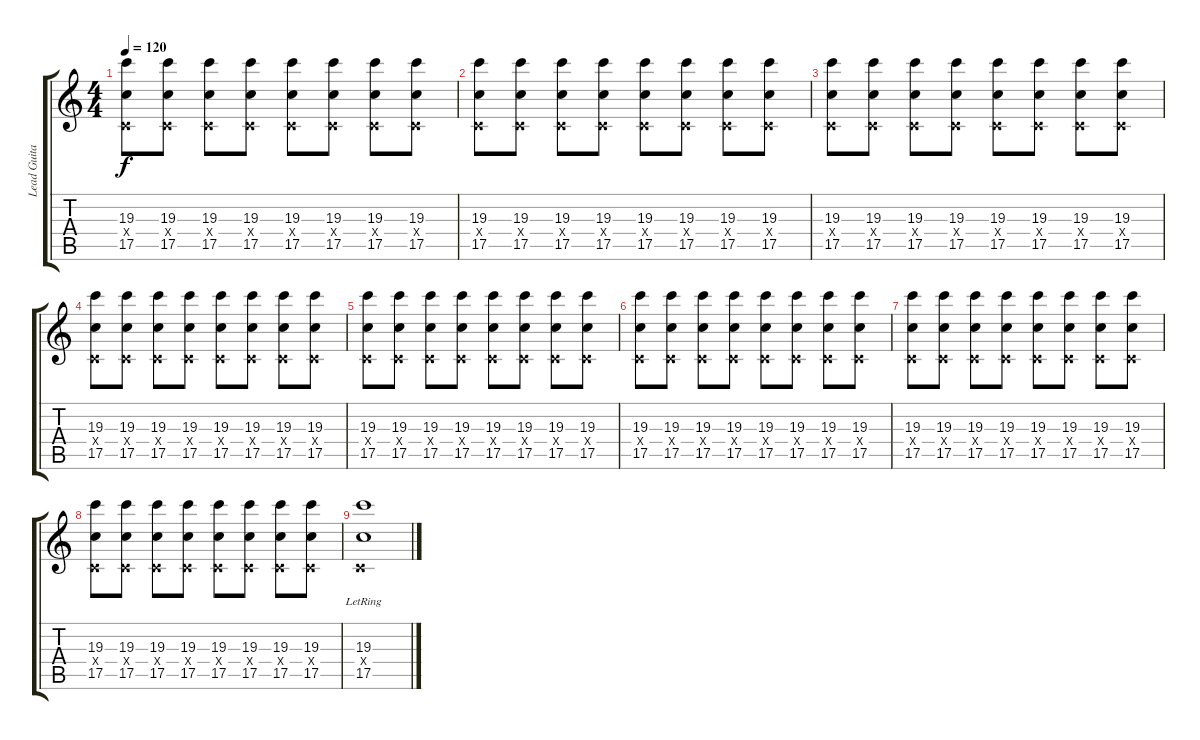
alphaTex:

\track ("Lead Guitar" "Lead Guita") {instrument distortionguitar}
\staff {score tabs}
\tuning (D4 A3 F3 C3 G2 C2) {hide}
\ts (4 4)
\tempo 120
\clef g2
\ks c
(19.3 0.4{x} 17.5).8{dy f} (19.3 0.4{x} 17.5).8 (19.3 0.4{x} 17.5).8 (19.3 0.4{x} 17.5).8 (19.3 0.4{x} 17.5).8 (19.3 0.4{x} 17.5).8 (19.3 0.4{x} 17.5).8 (19.3 0.4{x} 17.5).8 |
(19.3 0.4{x} 17.5).8 (19.3 0.4{x} 17.5).8 (19.3 0.4{x} 17.5).8 (19.3 0.4{x} 17.5).8 (19.3 0.4{x} 17.5).8 (19.3 0.4{x} 17.5).8 (19.3 0.4{x} 17.5).8 (19.3 0.4{x} 17.5).8 |
(19.3 0.4{x} 17.5).8 (19.3 0.4{x} 17.5).8 (19.3 0.4{x} 17.5).8 (19.3 0.4{x} 17.5).8 (19.3 0.4{x} 17.5).8 (19.3 0.4{x} 17.5).8 (19.3 0.4{x} 17.5).8 (19.3 0.4{x} 17.5).8 |
(19.3 0.4{x} 17.5).8 (19.3 0.4{x} 17.5).8 (19.3 0.4{x} 17.5).8 (19.3 0.4{x} 17.5).8 (19.3 0.4{x} 17.5).8 (19.3 0.4{x} 17.5).8 (19.3 0.4{x} 17.5).8 (19.3 0.4{x} 17.5).8 |
(19.3 0.4{x} 17.5).8 (19.3 0.4{x} 17.5).8 (19.3 0.4{x} 17.5).8 (19.3 0.4{x} 17.5).8 (19.3 0.4{x} 17.5).8 (19.3 0.4{x} 17.5).8 (19.3 0.4{x} 17.5).8 (19.3 0.4{x} 17.5).8 |
(19.3 0.4{x} 17.5).8 (19.3 0.4{x} 17.5).8 (19.3 0.4{x} 17.5).8 (19.3 0.4{x} 17.5).8 (19.3 0.4{x} 17.5).8 (19.3 0.4{x} 17.5).8 (19.3 0.4{x} 17.5).8 (19.3 0.4{x} 17.5).8 |
(19.3 0.4{x} 17.5).8 (19.3 0.4{x} 17.5).8 (19.3 0.4{x} 17.5).8 (19.3 0.4{x} 17.5).8 (19.3 0.4{x} 17.5).8 (19.3 0.4{x} 17.5).8 (19.3 0.4{x} 17.5).8 (19.3 0.4{x} 17.5).8 |
(19.3 0.4{x} 17.5).8 (19.3 0.4{x} 17.5).8 (19.3 0.4{x} 17.5).8 (19.3 0.4{x} 17.5).8 (19.3 0.4{x} 17.5).8 (19.3 0.4{x} 17.5).8 (19.3 0.4{x} 17.5).8 (19.3 0.4{x} 17.5).8 |
(19.3{lr} 0.4{x} 17.5{lr}).1
